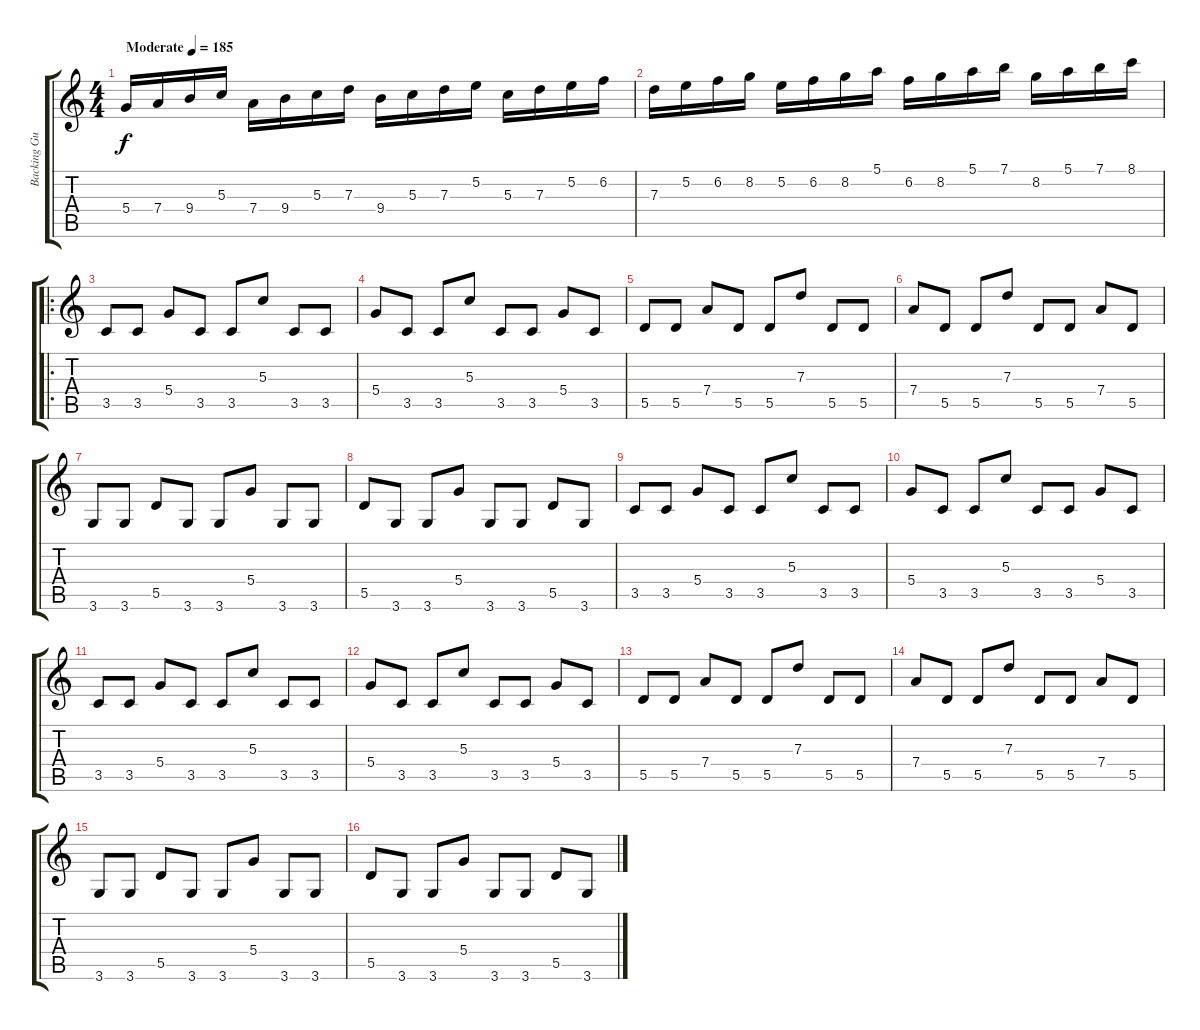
\track ("Backing Guitar" "Backing Gu") {instrument distortionguitar}
\staff {score tabs}
\tuning (E4 B3 G3 D3 A2 E2) {hide}
\ts (4 4)
\tempo (185 "Moderate")
\clef g2
\ks c
5.4.16{dy f instrument distortionguitar} 7.4.16 9.4.16 5.3.16 7.4.16 9.4.16 5.3.16 7.3.16 9.4.16 5.3.16 7.3.16 5.2.16 5.3.16 7.3.16 5.2.16 6.2.16 |
7.3.16 5.2.16 6.2.16 8.2.16 5.2.16 6.2.16 8.2.16 5.1.16 6.2.16 8.2.16 5.1.16 7.1.16 8.2.16 5.1.16 7.1.16 8.1.16 |
\ro
3.5.8 3.5.8 5.4.8 3.5.8 3.5.8 5.3.8 3.5.8 3.5.8 |
5.4.8 3.5.8 3.5.8 5.3.8 3.5.8 3.5.8 5.4.8 3.5.8 |
5.5.8 5.5.8 7.4.8 5.5.8 5.5.8 7.3.8 5.5.8 5.5.8 |
7.4.8 5.5.8 5.5.8 7.3.8 5.5.8 5.5.8 7.4.8 5.5.8 |
3.6.8 3.6.8 5.5.8 3.6.8 3.6.8 5.4.8 3.6.8 3.6.8 |
5.5.8 3.6.8 3.6.8 5.4.8 3.6.8 3.6.8 5.5.8 3.6.8 |
3.5.8 3.5.8 5.4.8 3.5.8 3.5.8 5.3.8 3.5.8 3.5.8 |
5.4.8 3.5.8 3.5.8 5.3.8 3.5.8 3.5.8 5.4.8 3.5.8 |
3.5.8 3.5.8 5.4.8 3.5.8 3.5.8 5.3.8 3.5.8 3.5.8 |
5.4.8 3.5.8 3.5.8 5.3.8 3.5.8 3.5.8 5.4.8 3.5.8 |
5.5.8 5.5.8 7.4.8 5.5.8 5.5.8 7.3.8 5.5.8 5.5.8 |
7.4.8 5.5.8 5.5.8 7.3.8 5.5.8 5.5.8 7.4.8 5.5.8 |
3.6.8 3.6.8 5.5.8 3.6.8 3.6.8 5.4.8 3.6.8 3.6.8 |
5.5.8 3.6.8 3.6.8 5.4.8 3.6.8 3.6.8 5.5.8 3.6.8
